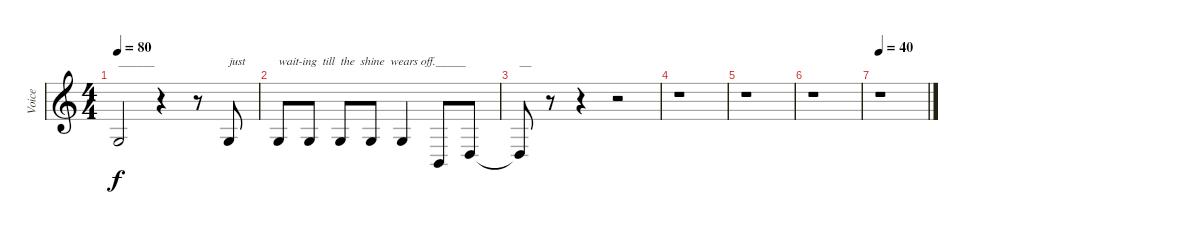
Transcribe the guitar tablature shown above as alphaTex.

\track ("Voice" "Voice") {instrument lead6voice}
\staff {score}
\tuning (E4 B3 G3 D3 A2 E2) {hide}
\ts (4 4)
\tempo 80
\clef g2
\ks c
0.3{t}.2{txt "______" dy f} r.4 r.8 0.3.8{txt "just"} |
0.3.8{txt "wait-ing  till  the  shine  wears off._____"} 0.3.8 0.3.8 0.3.8 0.3.4 2.5.8 0.4.8 |
0.4{t}.8{txt "__"} r.8 r.4 r.2 |
r.1 |
r.1 |
r.1 |
\tempo 40
r.1
